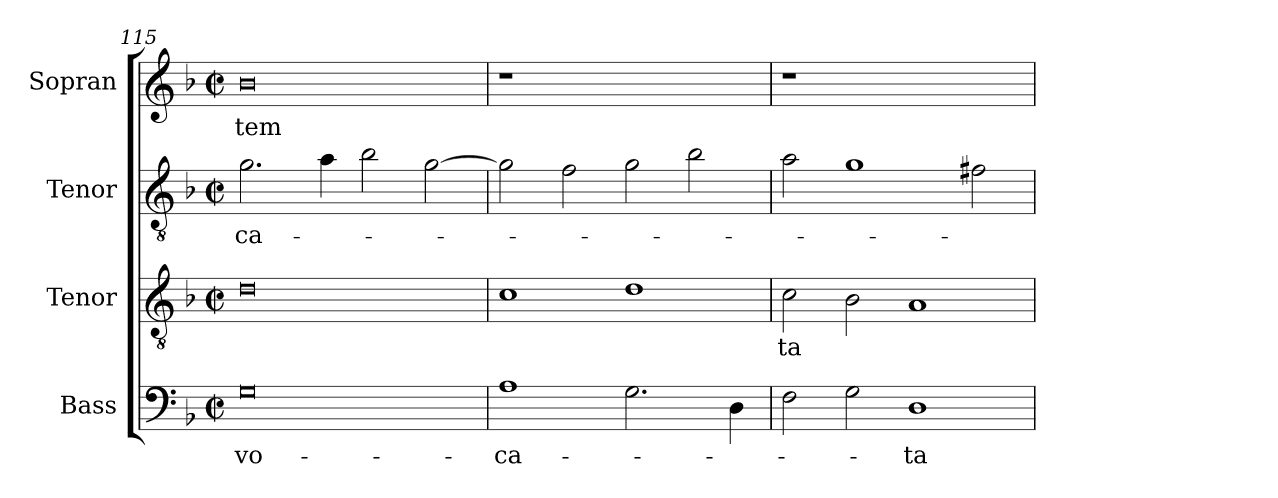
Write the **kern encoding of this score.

**kern	**text	**kern	**text	**kern	**text	**kern	**text
*part4	*part4	*part3	*part3	*part2	*part2	*part1	*part1
*staff4	*staff4	*staff3	*staff3	*staff2	*staff2	*staff1	*staff1
*I"Bass	*	*I"Tenor	*	*I"Tenor	*	*I"Sopran	*
*	*	*I'Tenor	*	*	*	*	*
*clefF4	*	*clefGv2	*	*clefGv2	*	*clefG2	*
*	*	*ITrd7c12	*	*ITrd7c12	*	*	*
*k[b-]	*	*k[b-]	*	*k[b-]	*	*k[b-]	*
*F:	*	*F:	*	*F:	*	*F:	*
*M2/2	*	*M2/2	*	*M2/2	*	*M2/2	*
*met(c|)	*	*met(c|)	*	*met(c|)	*	*met(c|)	*
=115	=115	=115	=115	=115	=115	=115	=115
!	!LO:LY:b:color=#000000	!	!	!	!	!	!
!	!	!	!	!	!LO:LY:b:color=#000000	!	!
!	!	!	!	!	!	!	!LO:LY:b:color=#000000
0Gi	-vo-	0Di	.	2.Gi\	-ca-	0b-i	-tem
.	.	.	.	4Ai\	.	.	.
.	.	.	.	2B-i\	.	.	.
.	.	.	.	[>2Gi\	.	.	.
=116	=116	=116	=116	=116	=116	=116	=116
!	!LO:LY:b:color=#000000	!	!	!	!	!LO:N:vis=1	!
1Ai	-ca-	1Ci	.	2Gi\]	.	1r	.
.	.	.	.	2Fi\	.	.	.
2.Gi\	.	1Di	.	2Gi\	.	1ryy	.
.	.	.	.	2B-i\	.	.	.
4Di\	.	.	.	.	.	.	.
=117	=117	=117	=117	=117	=117	=117	=117
!	!	!	!LO:LY:b:color=#000000	!	!	!LO:N:vis=1	!
2Fi\	.	2Ci\	-ta	2Ai\	.	1r	.
2Gi\	.	2BB-i\	.	1Gi	.	.	.
!	!LO:LY:b:color=#000000	!	!	!	!	!	!
1Di	-ta	1AAi	.	.	.	1ryy	.
.	.	.	.	2F#Xi\	.	.	.
=	=	=	=	=	=	=	=
*-	*-	*-	*-	*-	*-	*-	*-
